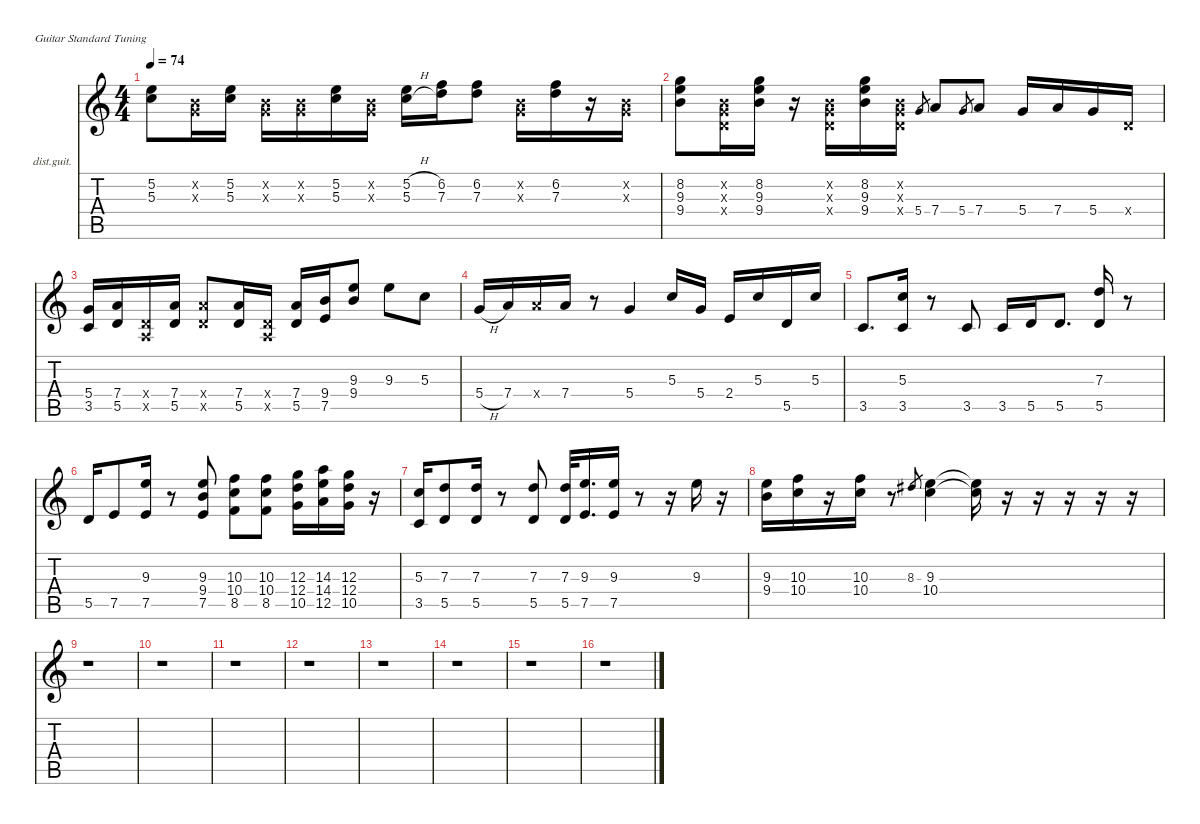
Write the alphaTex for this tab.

\defaultSystemsLayout 4
\hideDynamics
\bracketExtendMode nobrackets
\firstSystemTrackNameOrientation horizontal
\otherSystemsTrackNameOrientation horizontal
\track ("joe riff" "dist.guit.") {instrument distortionguitar}
\staff {score tabs}
\tuning (E4 B3 G3 D3 A2 E2)
\ts (4 4)
\tempo 74
\clef g2
\ks c
(5.2 5.3).8{dy f} (0.2{x} 0.3{x}).16 (5.2 5.3).16 (0.2{x} 0.3{x}).16 (0.2{x} 0.3{x}).16 (5.2 5.3).16 (0.2{x} 0.3{x}).16 (5.2{h} 5.3{h}).16 (6.2 7.3).16 (6.2 7.3).8 (0.2{x} 0.3{x}).16 (6.2 7.3).16 r.16 (0.2{x} 0.3{x}).16 |
(8.2 9.3 9.4).8 (0.2{x} 0.3{x} 0.4{x}).16 (8.2 9.3 9.4).16 r.16 (0.2{x} 0.3{x} 0.4{x}).16 (8.2 9.3 9.4).16 (0.2{x} 0.3{x} 0.4{x}).16 5.4.8{gr dy mf} 7.4.8{dy f} 5.4.8{gr dy mf} 7.4.8{dy f} 5.4.16 7.4.16 5.4.16 0.4{x}.16 |
(5.4 3.5).16 (7.4 5.5).16 (0.4{x} 0.5{x}).16 (7.4 5.5).16 (7.4{x} 5.5{x}).8 (7.4 5.5).16 (0.4{x} 0.5{x}).16 (7.4 5.5).16 (9.4 7.5).16 (9.3 9.4).8 9.3.8 5.3.8 |
5.4{h}.16 7.4.16 7.4{x}.16 7.4.16 r.8 5.4.4 5.3.16 5.4.16 2.4.16 5.3.16 5.5.16 5.3.16 |
3.5.8{d} (5.3 3.5).16 r.8 3.5.8 3.5.16 5.5.16 5.5.8{d} (7.3 5.5).16 r.8 |
5.5.16 7.5.8 (9.3 7.5).16 r.8 (9.3 9.4 7.5).8 (10.3 10.4 8.5).8 (10.3 10.4 8.5).8 (12.3 12.4 10.5).16 (14.3 14.4 12.5).16 (12.3 12.4 10.5).16 r.16 |
(5.3 3.5).16 (7.3 5.5).8 (7.3 5.5).16 r.8 (7.3 5.5).8 (7.3 5.5).32 (9.3 7.5).16{d} (9.3 7.5).16 r.8 r.16 9.3.16 r.16 |
(9.3 9.4).16 (10.3 10.4).16 r.16 (10.3 10.4).16 r.8 8.3{acc #}.8{gr dy mf} (9.3 10.4).4{dy f} (9.3{t} 10.4{t}).16 r.16 r.16 r.16 r.16 r.16 |
r.1 |
r.1 |
r.1 |
r.1 |
r.1 |
r.1 |
r.1 |
r.1
